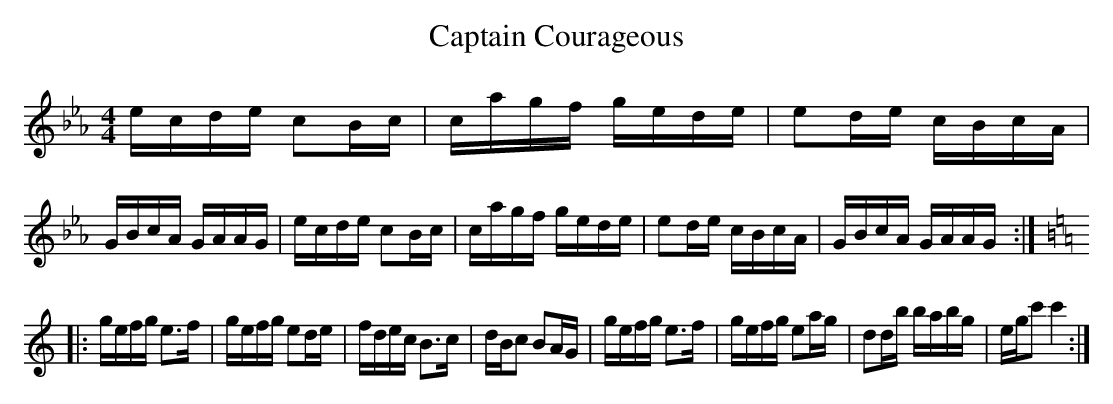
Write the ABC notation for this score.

X:1
T:Captain Courageous
M:4/4
L:1/16
K:Eb
ecde c2Bc | cagf gede | e2de cBcA | GBcA GAAG |\
ecde c2Bc | cagf gede | e2de cBcA | GBcA GAAG :|
|: [K:C]\
gefg e3f | gefg e2de | fdec B3c | dBc2 B2AG |\
gefg e3f | gefg e2ag | d2db babg | egc'2 c'4 :|
